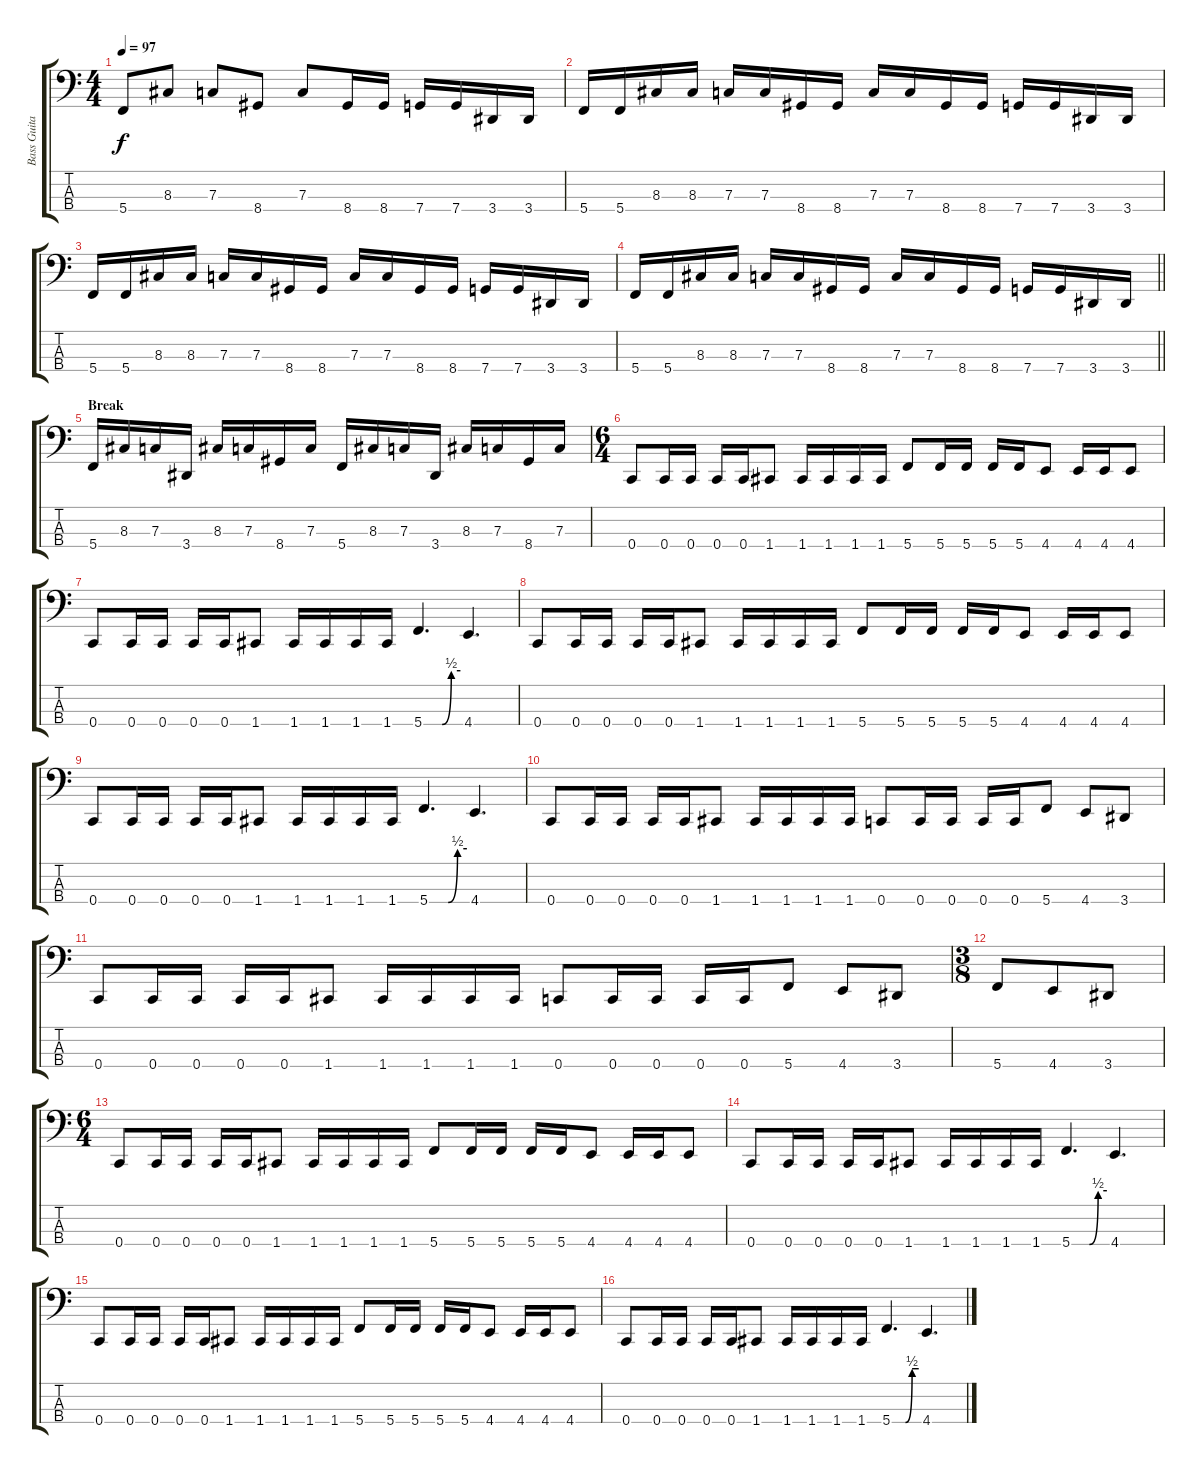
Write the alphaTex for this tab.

\track ("Bass Guitar" "Bass Guita") {instrument electricbasspick}
\staff {score tabs}
\tuning (Eb2 Bb1 F1 C1) {hide}
\ts (4 4)
\tempo 97
\clef f4
\ks c
5.4.8{dy f} 8.3.8 7.3.8 8.4.8 7.3.8 8.4.16 8.4.16 7.4.16 7.4.16 3.4.16 3.4.16 |
5.4.16 5.4.16 8.3.16 8.3.16 7.3.16 7.3.16 8.4.16 8.4.16 7.3.16 7.3.16 8.4.16 8.4.16 7.4.16 7.4.16 3.4.16 3.4.16 |
5.4.16 5.4.16 8.3.16 8.3.16 7.3.16 7.3.16 8.4.16 8.4.16 7.3.16 7.3.16 8.4.16 8.4.16 7.4.16 7.4.16 3.4.16 3.4.16 |
\barLineRight lightlight
5.4.16 5.4.16 8.3.16 8.3.16 7.3.16 7.3.16 8.4.16 8.4.16 7.3.16 7.3.16 8.4.16 8.4.16 7.4.16 7.4.16 3.4.16 3.4.16 |
\section ("" "Break")
5.4.16 8.3.16 7.3.16 3.4.16 8.3.16 7.3.16 8.4.16 7.3.16 5.4.16 8.3.16 7.3.16 3.4.16 8.3.16 7.3.16 8.4.16 7.3.16 |
\ts (6 4)
0.4.8 0.4.16 0.4.16 0.4.16 0.4.16 1.4.8 1.4.16 1.4.16 1.4.16 1.4.16 5.4.8 5.4.16 5.4.16 5.4.16 5.4.16 4.4.8 4.4.16 4.4.16 4.4.8 |
0.4.8 0.4.16 0.4.16 0.4.16 0.4.16 1.4.8 1.4.16 1.4.16 1.4.16 1.4.16 5.4{be (custom 0 0 30 0 45 2 60 2)}.4{d} 4.4.4{d} |
0.4.8 0.4.16 0.4.16 0.4.16 0.4.16 1.4.8 1.4.16 1.4.16 1.4.16 1.4.16 5.4.8 5.4.16 5.4.16 5.4.16 5.4.16 4.4.8 4.4.16 4.4.16 4.4.8 |
0.4.8 0.4.16 0.4.16 0.4.16 0.4.16 1.4.8 1.4.16 1.4.16 1.4.16 1.4.16 5.4{be (custom 0 0 30 0 45 2 60 2)}.4{d} 4.4.4{d} |
0.4.8 0.4.16 0.4.16 0.4.16 0.4.16 1.4.8 1.4.16 1.4.16 1.4.16 1.4.16 0.4.8 0.4.16 0.4.16 0.4.16 0.4.16 5.4.8 4.4.8 3.4.8 |
0.4.8 0.4.16 0.4.16 0.4.16 0.4.16 1.4.8 1.4.16 1.4.16 1.4.16 1.4.16 0.4.8 0.4.16 0.4.16 0.4.16 0.4.16 5.4.8 4.4.8 3.4.8 |
\ts (3 8)
5.4.8 4.4.8 3.4.8 |
\ts (6 4)
0.4.8 0.4.16 0.4.16 0.4.16 0.4.16 1.4.8 1.4.16 1.4.16 1.4.16 1.4.16 5.4.8 5.4.16 5.4.16 5.4.16 5.4.16 4.4.8 4.4.16 4.4.16 4.4.8 |
0.4.8 0.4.16 0.4.16 0.4.16 0.4.16 1.4.8 1.4.16 1.4.16 1.4.16 1.4.16 5.4{be (custom 0 0 30 0 45 2 60 2)}.4{d} 4.4.4{d} |
0.4.8 0.4.16 0.4.16 0.4.16 0.4.16 1.4.8 1.4.16 1.4.16 1.4.16 1.4.16 5.4.8 5.4.16 5.4.16 5.4.16 5.4.16 4.4.8 4.4.16 4.4.16 4.4.8 |
0.4.8 0.4.16 0.4.16 0.4.16 0.4.16 1.4.8 1.4.16 1.4.16 1.4.16 1.4.16 5.4{be (custom 0 0 30 0 45 2 60 2)}.4{d} 4.4.4{d}
